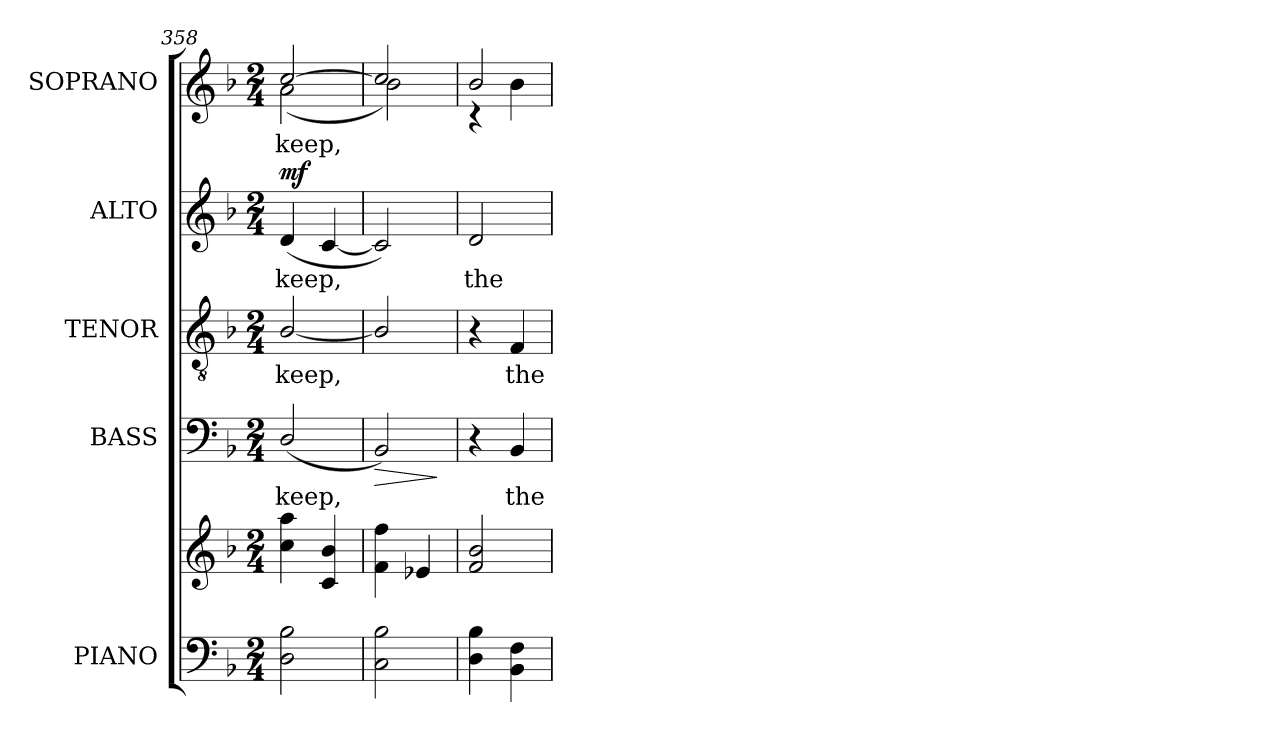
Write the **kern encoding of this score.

**kern	**kern	**kern	**text	**dynam	**kern	**text	**kern	**text	**dynam	**kern	**text
*part5	*part5	*part4	*part4	*part4	*part3	*part3	*part2	*part2	*part2	*part1	*part1
*staff6	*staff5	*staff4	*staff4	*staff4	*staff3	*staff3	*staff2	*staff2	*staff2	*staff1	*staff1
*I"PIANO	*	*I"BASS	*	*	*I"TENOR	*	*I"ALTO	*	*	*I"SOPRANO	*
*I'PNO.	*	*I'B.	*	*	*I'T.	*	*I'A.	*	*	*I'S.	*
*clefF4	*clefG2	*clefF4	*	*	*clefGv2	*	*clefG2	*	*	*clefG2	*
*	*	*	*	*	*ITrd7c12	*	*	*	*	*	*
*k[b-]	*k[b-]	*k[b-]	*	*	*k[b-]	*	*k[b-]	*	*	*k[b-]	*
*F:	*F:	*F:	*	*	*F:	*	*F:	*	*	*F:	*
*M2/4	*M2/4	*M2/4	*	*	*M2/4	*	*M2/4	*	*	*M2/4	*
=358	=358	=358	=358	=358	=358	=358	=358	=358	=358	=358	=358
!	!	!	!LO:LY:b:color=#000000	!	!	!	!	!	!	!	!
!	!	!	!	!	!	!LO:LY:b:color=#000000	!	!	!	!	!
!	!	!	!	!	!	!	!	!LO:LY:b:color=#000000	!	!	!
!	!	!	!	!	!	!	!	!	!	!	!LO:LY:b:color=#000000
*	*	*	*	*	*	*	*	*	*	*^	*
2Di\ 2B-i	4cci\ 4aai	(2Di/	keep,	.	[2BB-i/	keep,	(4di/	keep,	mf	[2cci/	(2ai\	keep,
.	4ci/ 4b-i	.	.	.	.	.	[4ci/	.	.	.	.	.
=359	=359	=359	=359	=359	=359	=359	=359	=359	=359	=359	=359	=359
!	!	!	!	!LO:HP:b	!	!	!	!	!	!	!	!
2Ci\ 2B-i	4fi\ 4ffi	2BB-i/)	.	>	2BB-i/]	.	2ci/])	.	.	2cci/]	2b-i\)	.
.	4e-Xi/	.	.	.	.	.	.	.	.	.	.	.
*	*	*	*	*	*	*	*	*	*	*v	*v	*
.	.	.	.	]	.	.	.	.	.	.	.
=360	=360	=360	=360	=360	=360	=360	=360	=360	=360	=360	=360
!	!	!	!	!	!	!	!	!LO:LY:b:color=#000000	!	!	!
*	*	*	*	*	*	*	*	*	*	*^	*
4Di\ 4B-i	2fi/ 2b-i	4r	.	.	4r	.	2di/	the	.	2b-i/	4r	.
!	!	!	!LO:LY:b:color=#000000	!	!	!	!	!	!	!	!	!
!	!	!	!	!	!	!LO:LY:b:color=#000000	!	!	!	!	!	!
4BB-i\ 4Fi	.	4BB-i/	the	.	4FFi/	the	.	.	.	.	4b-i\	.
*	*	*	*	*	*	*	*	*	*	*v	*v	*
=	=	=	=	=	=	=	=	=	=	=	=
*-	*-	*-	*-	*-	*-	*-	*-	*-	*-	*-	*-
